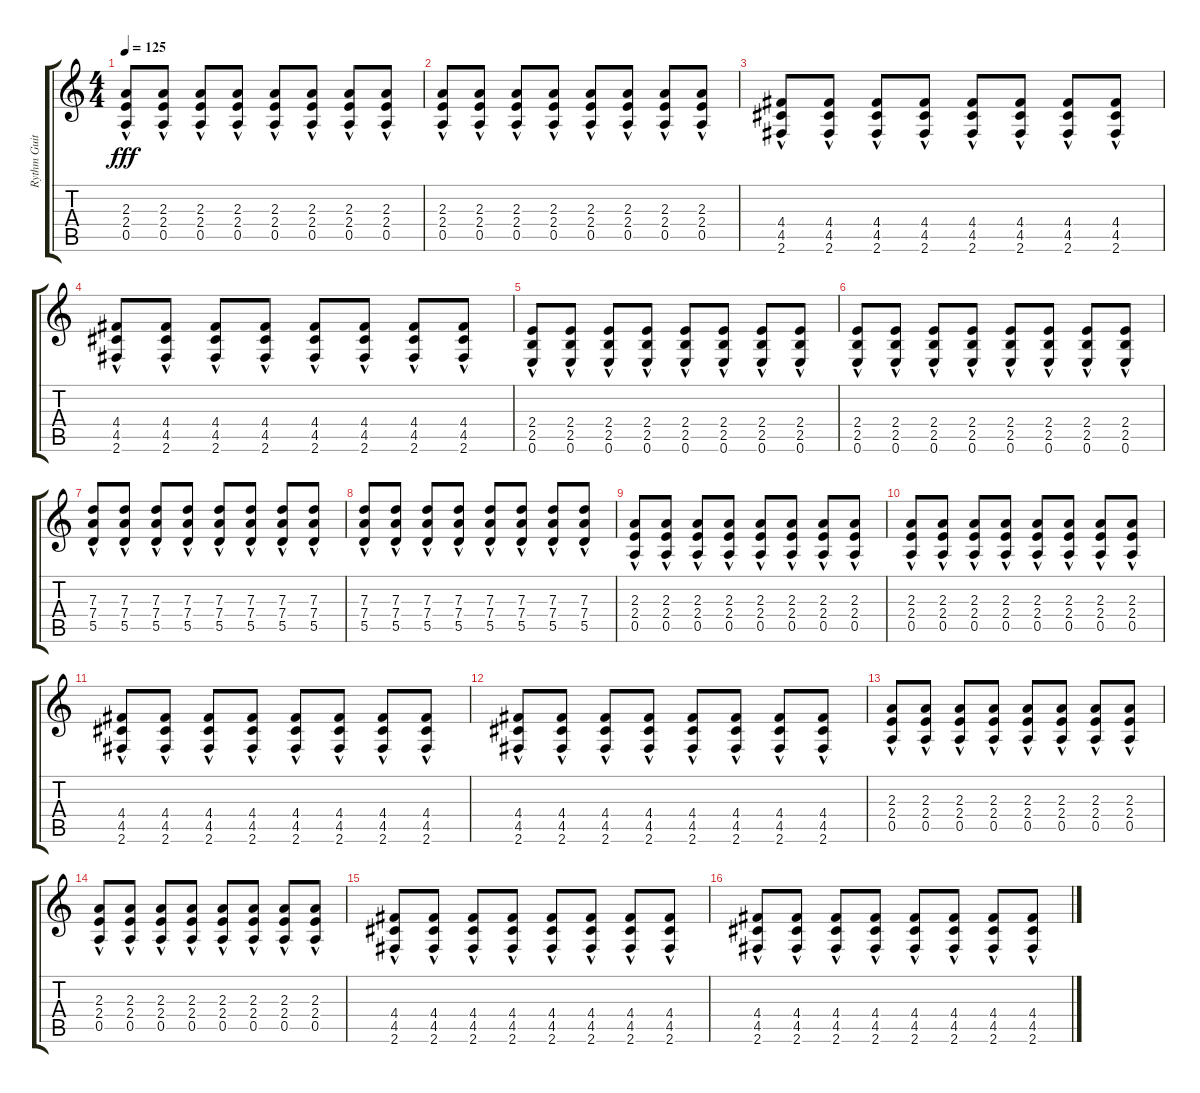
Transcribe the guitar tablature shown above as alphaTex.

\track ("Rythm Guitar #1" "Rythm Guit") {instrument overdrivenguitar}
\staff {score tabs}
\tuning (E4 B3 G3 D3 A2 E2) {hide}
\ts (4 4)
\tempo 125
\clef g2
\ks c
(2.3 2.4 0.5{hac}).8{dy fff} (2.3 2.4 0.5{hac}).8 (2.3 2.4 0.5{hac}).8 (2.3 2.4 0.5{hac}).8 (2.3 2.4 0.5{hac}).8 (2.3 2.4 0.5{hac}).8 (2.3 2.4 0.5{hac}).8 (2.3 2.4 0.5{hac}).8 |
(2.3 2.4 0.5{hac}).8 (2.3 2.4 0.5{hac}).8 (2.3 2.4 0.5{hac}).8 (2.3 2.4 0.5{hac}).8 (2.3 2.4 0.5{hac}).8 (2.3 2.4 0.5{hac}).8 (2.3 2.4 0.5{hac}).8 (2.3 2.4 0.5{hac}).8 |
(4.4 4.5{hac} 2.6).8 (4.4 4.5{hac} 2.6).8 (4.4 4.5{hac} 2.6).8 (4.4 4.5{hac} 2.6).8 (4.4 4.5{hac} 2.6).8 (4.4 4.5{hac} 2.6).8 (4.4 4.5{hac} 2.6).8 (4.4 4.5{hac} 2.6).8 |
(4.4 4.5{hac} 2.6).8 (4.4 4.5{hac} 2.6).8 (4.4 4.5{hac} 2.6).8 (4.4 4.5{hac} 2.6).8 (4.4 4.5{hac} 2.6).8 (4.4 4.5{hac} 2.6).8 (4.4 4.5{hac} 2.6).8 (4.4 4.5{hac} 2.6).8 |
(2.4{hac} 2.5 0.6).8 (2.4{hac} 2.5 0.6).8 (2.4{hac} 2.5 0.6).8 (2.4{hac} 2.5 0.6).8 (2.4{hac} 2.5 0.6).8 (2.4{hac} 2.5 0.6).8 (2.4{hac} 2.5 0.6).8 (2.4{hac} 2.5 0.6).8 |
(2.4{hac} 2.5 0.6).8 (2.4{hac} 2.5 0.6).8 (2.4{hac} 2.5 0.6).8 (2.4{hac} 2.5 0.6).8 (2.4{hac} 2.5 0.6).8 (2.4{hac} 2.5 0.6).8 (2.4{hac} 2.5 0.6).8 (2.4{hac} 2.5 0.6).8 |
(7.3 7.4{hac} 5.5).8 (7.3 7.4{hac} 5.5).8 (7.3 7.4{hac} 5.5).8 (7.3 7.4{hac} 5.5).8 (7.3 7.4{hac} 5.5).8 (7.3 7.4{hac} 5.5).8 (7.3 7.4{hac} 5.5).8 (7.3 7.4{hac} 5.5).8 |
(7.3 7.4{hac} 5.5).8 (7.3 7.4{hac} 5.5).8 (7.3 7.4{hac} 5.5).8 (7.3 7.4{hac} 5.5).8 (7.3 7.4{hac} 5.5).8 (7.3 7.4{hac} 5.5).8 (7.3 7.4{hac} 5.5).8 (7.3 7.4{hac} 5.5).8 |
(2.3 2.4 0.5{hac}).8 (2.3 2.4 0.5{hac}).8 (2.3 2.4 0.5{hac}).8 (2.3 2.4 0.5{hac}).8 (2.3 2.4 0.5{hac}).8 (2.3 2.4 0.5{hac}).8 (2.3 2.4 0.5{hac}).8 (2.3 2.4 0.5{hac}).8 |
(2.3 2.4 0.5{hac}).8 (2.3 2.4 0.5{hac}).8 (2.3 2.4 0.5{hac}).8 (2.3 2.4 0.5{hac}).8 (2.3 2.4 0.5{hac}).8 (2.3 2.4 0.5{hac}).8 (2.3 2.4 0.5{hac}).8 (2.3 2.4 0.5{hac}).8 |
(4.4 4.5{hac} 2.6).8 (4.4 4.5{hac} 2.6).8 (4.4 4.5{hac} 2.6).8 (4.4 4.5{hac} 2.6).8 (4.4 4.5{hac} 2.6).8 (4.4 4.5{hac} 2.6).8 (4.4 4.5{hac} 2.6).8 (4.4 4.5{hac} 2.6).8 |
(4.4 4.5{hac} 2.6).8 (4.4 4.5{hac} 2.6).8 (4.4 4.5{hac} 2.6).8 (4.4 4.5{hac} 2.6).8 (4.4 4.5{hac} 2.6).8 (4.4 4.5{hac} 2.6).8 (4.4 4.5{hac} 2.6).8 (4.4 4.5{hac} 2.6).8 |
(2.3 2.4 0.5{hac}).8 (2.3 2.4 0.5{hac}).8 (2.3 2.4 0.5{hac}).8 (2.3 2.4 0.5{hac}).8 (2.3 2.4 0.5{hac}).8 (2.3 2.4 0.5{hac}).8 (2.3 2.4 0.5{hac}).8 (2.3 2.4 0.5{hac}).8 |
(2.3 2.4 0.5{hac}).8 (2.3 2.4 0.5{hac}).8 (2.3 2.4 0.5{hac}).8 (2.3 2.4 0.5{hac}).8 (2.3 2.4 0.5{hac}).8 (2.3 2.4 0.5{hac}).8 (2.3 2.4 0.5{hac}).8 (2.3 2.4 0.5{hac}).8 |
(4.4 4.5{hac} 2.6).8 (4.4 4.5{hac} 2.6).8 (4.4 4.5{hac} 2.6).8 (4.4 4.5{hac} 2.6).8 (4.4 4.5{hac} 2.6).8 (4.4 4.5{hac} 2.6).8 (4.4 4.5{hac} 2.6).8 (4.4 4.5{hac} 2.6).8 |
(4.4 4.5{hac} 2.6).8 (4.4 4.5{hac} 2.6).8 (4.4 4.5{hac} 2.6).8 (4.4 4.5{hac} 2.6).8 (4.4 4.5{hac} 2.6).8 (4.4 4.5{hac} 2.6).8 (4.4 4.5{hac} 2.6).8 (4.4 4.5{hac} 2.6).8
